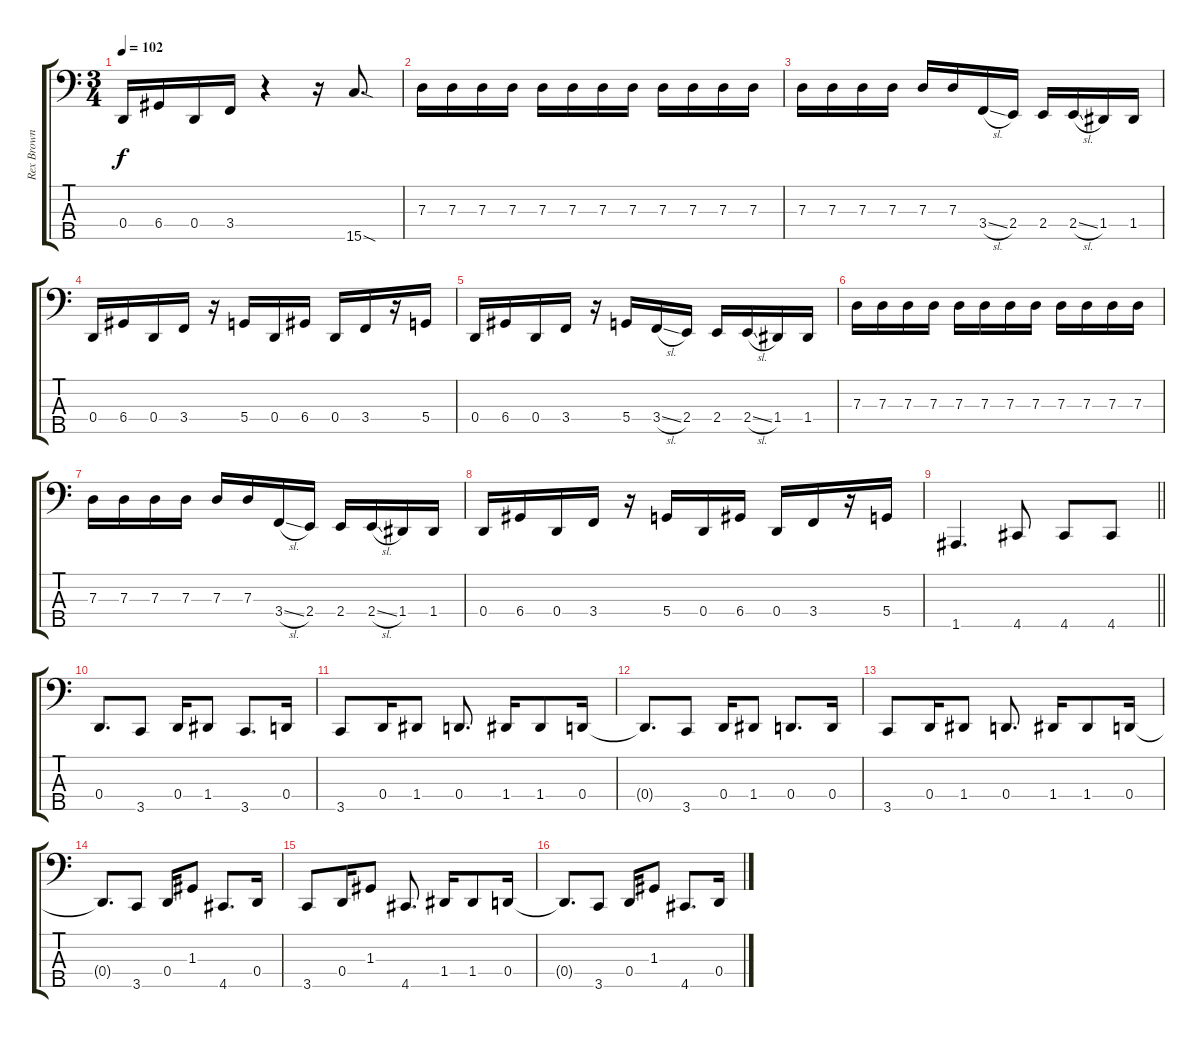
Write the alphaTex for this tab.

\track ("Rex Brown" "Rex Brown") {instrument fretlessbass}
\staff {score tabs}
\tuning (F2 C2 G1 D1 A0) {hide}
\ts (3 4)
\tempo 102
\clef f4
\ks c
0.4.16{dy f} 6.4.16 0.4.16 3.4.16 r.4 r.16 15.5{sod}.8{d} |
7.3.16 7.3.16 7.3.16 7.3.16 7.3.16 7.3.16 7.3.16 7.3.16 7.3.16 7.3.16 7.3.16 7.3.16 |
7.3.16 7.3.16 7.3.16 7.3.16 7.3.16 7.3.16 3.4{sl}.16 2.4.16 2.4.16 2.4{sl}.16 1.4.16 1.4.16 |
0.4.16 6.4.16 0.4.16 3.4.16 r.16 5.4.16 0.4.16 6.4.16 0.4.16 3.4.16 r.16 5.4.16 |
0.4.16 6.4.16 0.4.16 3.4.16 r.16 5.4.16 3.4{sl}.16 2.4.16 2.4.16 2.4{sl}.16 1.4.16 1.4.16 |
7.3.16 7.3.16 7.3.16 7.3.16 7.3.16 7.3.16 7.3.16 7.3.16 7.3.16 7.3.16 7.3.16 7.3.16 |
7.3.16 7.3.16 7.3.16 7.3.16 7.3.16 7.3.16 3.4{sl}.16 2.4.16 2.4.16 2.4{sl}.16 1.4.16 1.4.16 |
0.4.16 6.4.16 0.4.16 3.4.16 r.16 5.4.16 0.4.16 6.4.16 0.4.16 3.4.16 r.16 5.4.16 |
\barLineRight lightlight
1.5.4{d} 4.5.8 4.5.8 4.5.8 |
\section ("" "")
0.4.8{d} 3.5.8 0.4.16 1.4.8 3.5.8{d} 0.4.16 |
3.5.8 0.4.16 1.4.8 0.4.8{d} 1.4.16 1.4.8 0.4.16 |
0.4{t}.8{d} 3.5.8 0.4.16 1.4.8 0.4.8{d} 0.4.16 |
3.5.8 0.4.16 1.4.8 0.4.8{d} 1.4.16 1.4.8 0.4.16 |
0.4{t}.8{d} 3.5.8 0.4.16 1.3.8 4.5.8{d} 0.4.16 |
3.5.8 0.4.16 1.3.8 4.5.8{d} 1.4.16 1.4.8 0.4.16 |
0.4{t}.8{d} 3.5.8 0.4.16 1.3.8 4.5.8{d} 0.4.16
